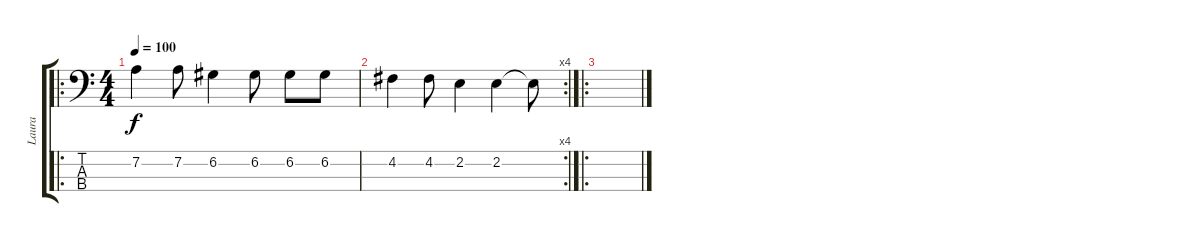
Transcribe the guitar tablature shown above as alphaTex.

\track ("Laura" "Laura") {instrument electricbassfinger}
\staff {score tabs}
\tuning (G2 D2 A1 E1) {hide}
\ro
\ts (4 4)
\tempo 100
\clef f4
\ks c
7.2.4{dy f} 7.2.8 6.2.4 6.2.8 6.2.8 6.2.8 |
\rc 4
4.2.4 4.2.8 2.2.4 2.2.4 2.2{t}.8 |
\ro
